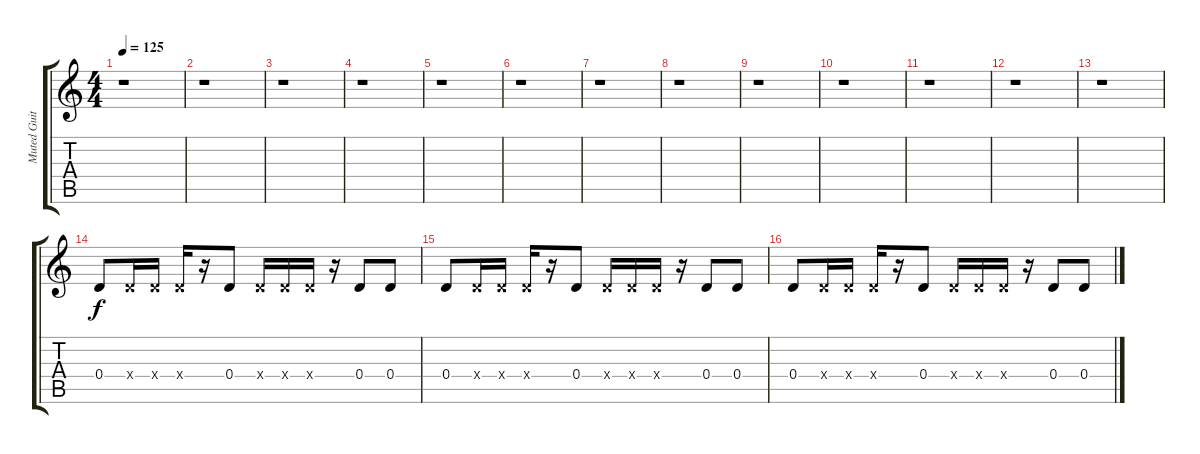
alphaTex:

\track ("Muted Guitar" "Muted Guit") {instrument electricguitarmuted}
\staff {score tabs}
\tuning (E4 B3 G3 D3 A2 E2) {hide}
\ts (4 4)
\tempo 125
\clef g2
\ks c
r.1{dy f} |
r.1 |
r.1 |
r.1 |
r.1 |
r.1 |
r.1 |
r.1 |
r.1 |
r.1 |
r.1 |
r.1 |
r.1 |
0.4.8 0.4{x}.16 0.4{x}.16 0.4{x}.16 r.16 0.4.8 0.4{x}.16 0.4{x}.16 0.4{x}.16 r.16 0.4.8 0.4.8 |
0.4.8 0.4{x}.16 0.4{x}.16 0.4{x}.16 r.16 0.4.8 0.4{x}.16 0.4{x}.16 0.4{x}.16 r.16 0.4.8 0.4.8 |
0.4.8 0.4{x}.16 0.4{x}.16 0.4{x}.16 r.16 0.4.8 0.4{x}.16 0.4{x}.16 0.4{x}.16 r.16 0.4.8 0.4.8
